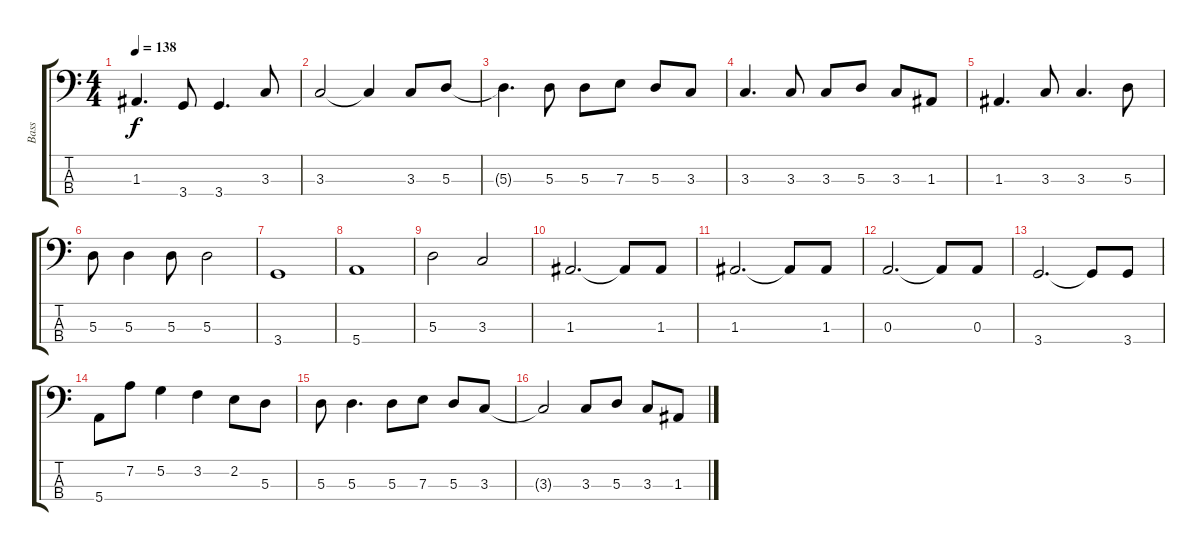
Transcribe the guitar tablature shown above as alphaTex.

\track ("Bass" "Bass") {instrument electricbassfinger}
\staff {score tabs}
\tuning (G2 D2 A1 E1) {hide}
\ts (4 4)
\tempo 138
\clef f4
\ks c
1.3.4{d dy f} 3.4.8 3.4.4{d} 3.3.8 |
3.3.2 3.3{t}.4 3.3.8 5.3.8 |
5.3{t}.4{d} 5.3.8 5.3.8 7.3.8 5.3.8 3.3.8 |
3.3.4{d} 3.3.8 3.3.8 5.3.8 3.3.8 1.3.8 |
1.3.4{d} 3.3.8 3.3.4{d} 5.3.8 |
5.3.8 5.3.4 5.3.8 5.3.2 |
3.4.1 |
5.4.1 |
5.3.2 3.3.2 |
1.3.2{d} 1.3{t}.8 1.3.8 |
1.3.2{d} 1.3{t}.8 1.3.8 |
0.3.2{d} 0.3{t}.8 0.3.8 |
3.4.2{d} 3.4{t}.8 3.4.8 |
5.4.8 7.2.8 5.2.4 3.2.4 2.2.8 5.3.8 |
5.3.8 5.3.4{d} 5.3.8 7.3.8 5.3.8 3.3.8 |
3.3{t}.2 3.3.8 5.3.8 3.3.8 1.3.8
